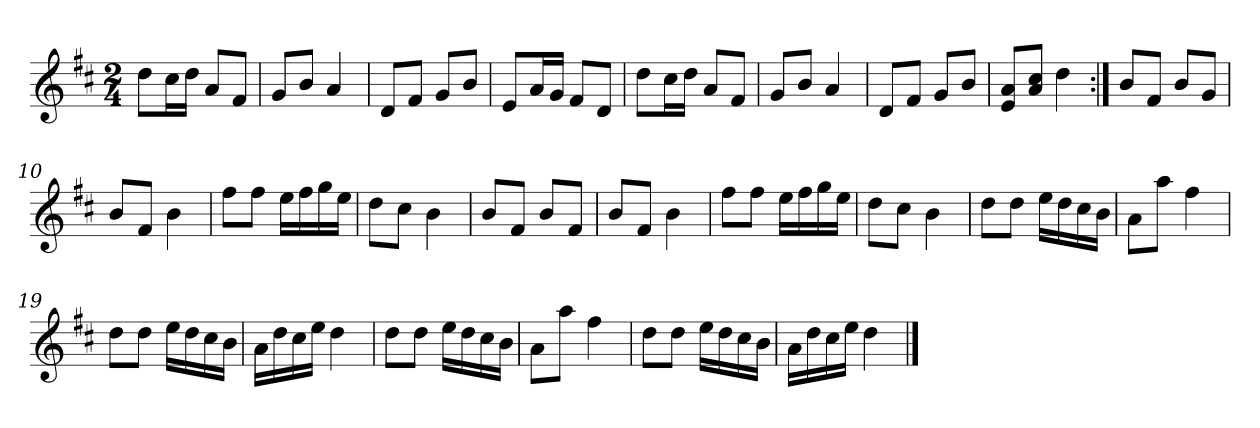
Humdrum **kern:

**kern
*part1
*staff1
*clefG2
*k[f#c#]
*D:
*M2/4
*MM120
=1
8dd\L
16cc#\L
16dd\JJ
8a/L
8f#/J
=2
8g/L
8b/J
4a/
=3
8d/L
8f#/J
8g/L
8b/J
=4
8e/L
16a/L
16g/JJ
8f#/L
8d/J
=5
8dd\L
16cc#\L
16dd\JJ
8a/L
8f#/J
=6
8g/L
8b/J
4a/
=7
8d/L
8f#/J
8g/L
8b/J
=8
8e/ 8a/L
8a/ 8cc#/J
4dd\
=9:|!
8b/L
8f#/J
8b/L
8g/J
=10
8b/L
8f#/J
4b\
!!LO:LB:g=z
=11
8ff#\L
8ff#\J
16ee\LL
16ff#\
16gg\
16ee\JJ
=12
8dd\L
8cc#\J
4b\
=13
8b/L
8f#/J
8b/L
8f#/J
=14
8b/L
8f#/J
4b\
=15
8ff#\L
8ff#\J
16ee\LL
16ff#\
16gg\
16ee\JJ
=16
8dd\L
8cc#\J
4b\
=17
8dd\L
8dd\J
16ee\LL
16dd\
16cc#\
16b\JJ
=18
8a\L
8aa\J
4ff#\
=19
8dd\L
8dd\J
16ee\LL
16dd\
16cc#\
16b\JJ
=20
16a\LL
16dd\
16cc#\
16ee\JJ
4dd\
!!LO:LB:g=z
=21
8dd\L
8dd\J
16ee\LL
16dd\
16cc#\
16b\JJ
=22
8a\L
8aa\J
4ff#\
=23
8dd\L
8dd\J
16ee\LL
16dd\
16cc#\
16b\JJ
=24
16a\LL
16dd\
16cc#\
16ee\JJ
4dd\
==
*-
